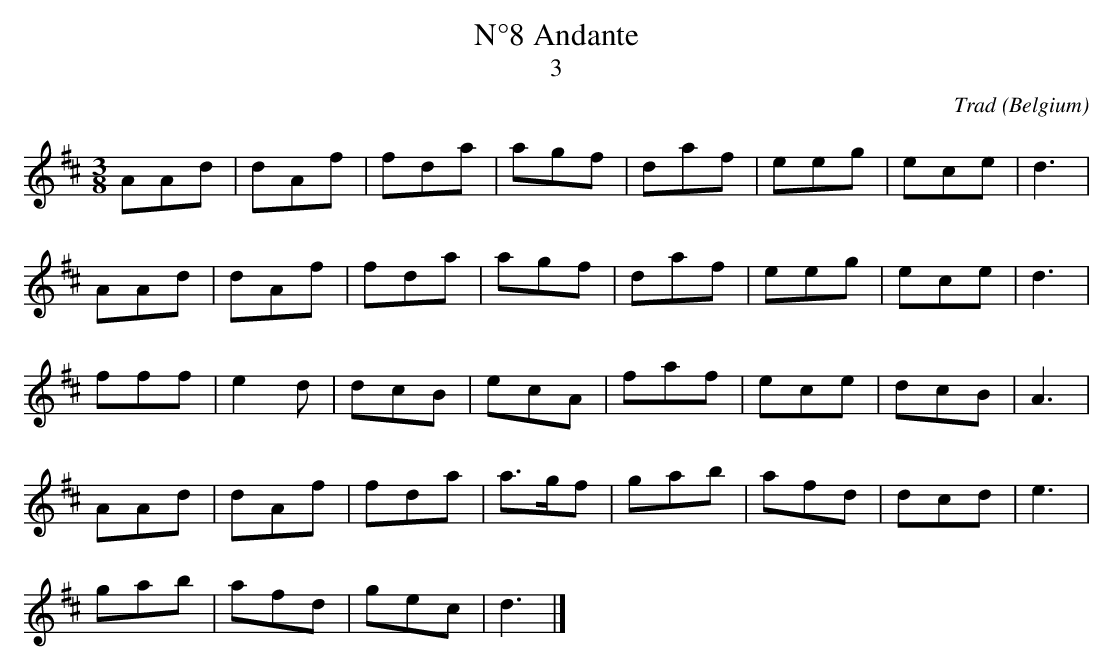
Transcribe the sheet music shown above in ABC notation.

X:1
T:N°8 Andante
T:3
C:Trad
O:Belgium
M:3/8
L:1/8
K:Dmaj
AAd|dAf|fda|agf|daf|eeg|ece|d3|
AAd|dAf|fda|agf|daf|eeg|ece|d3|
fff|e2d|dcB|ecA|faf|ece|dcB|A3|
AAd|dAf|fda|a>gf|gab|afd|dcd|e3|
gab|afd|gec|d3|]
